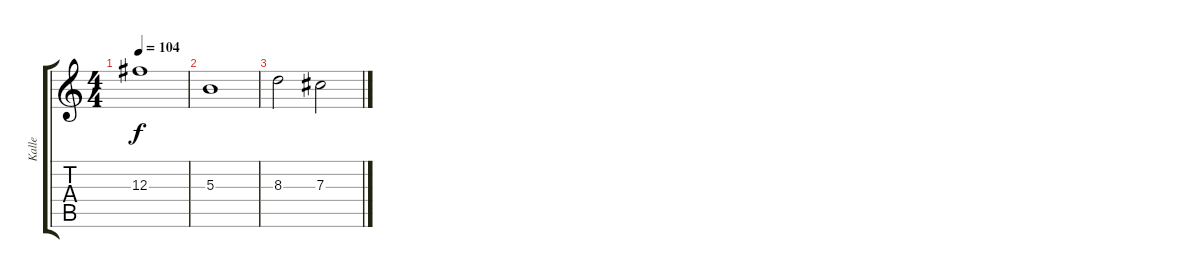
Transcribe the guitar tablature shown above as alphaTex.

\track ("Kalle" "Kalle") {instrument distortionguitar}
\staff {score tabs}
\tuning (Eb4 Bb3 Gb3 Db3 Ab2 Eb2) {hide}
\ts (4 4)
\tempo 104
\clef g2
\ks c
12.3.1{dy f} |
5.3.1 |
8.3.2 7.3.2
